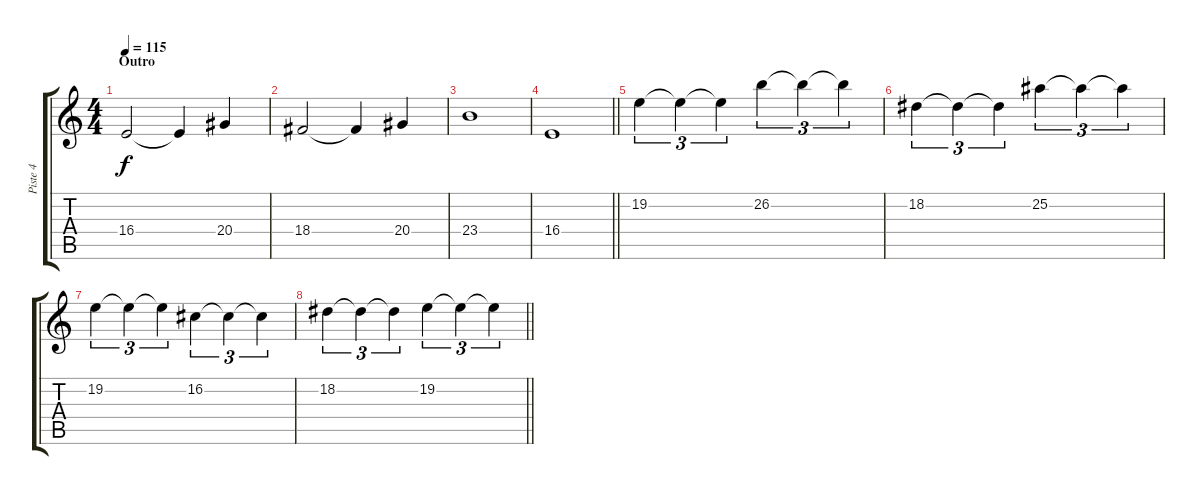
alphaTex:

\track ("Piste 4" "Piste 4") {instrument stringensemble1}
\staff {score tabs}
\tuning (D4 A3 F3 C3 G2 C2) {hide}
\ts (4 4)
\section ("" "Outro")
\tempo 115
\clef g2
\ks c
16.4.2{dy f} 16.4{t}.4 20.4.4 |
18.4.2 18.4{t}.4 20.4.4 |
23.4.1 |
\barLineRight lightlight
16.4.1 |
19.2.4{tu (3 2)} 19.2{t}.4{tu (3 2)} 19.2{t}.4{tu (3 2)} 26.2.4{tu (3 2)} 26.2{t}.4{tu (3 2)} 26.2{t}.4{tu (3 2)} |
18.2.4{tu (3 2)} 18.2{t}.4{tu (3 2)} 18.2{t}.4{tu (3 2)} 25.2.4{tu (3 2)} 25.2{t}.4{tu (3 2)} 25.2{t}.4{tu (3 2)} |
19.2.4{tu (3 2)} 19.2{t}.4{tu (3 2)} 19.2{t}.4{tu (3 2)} 16.2.4{tu (3 2)} 16.2{t}.4{tu (3 2)} 16.2{t}.4{tu (3 2)} |
\barLineRight lightlight
18.2.4{tu (3 2)} 18.2{t}.4{tu (3 2)} 18.2{t}.4{tu (3 2)} 19.2.4{tu (3 2)} 19.2{t}.4{tu (3 2)} 19.2{t}.4{tu (3 2)}
